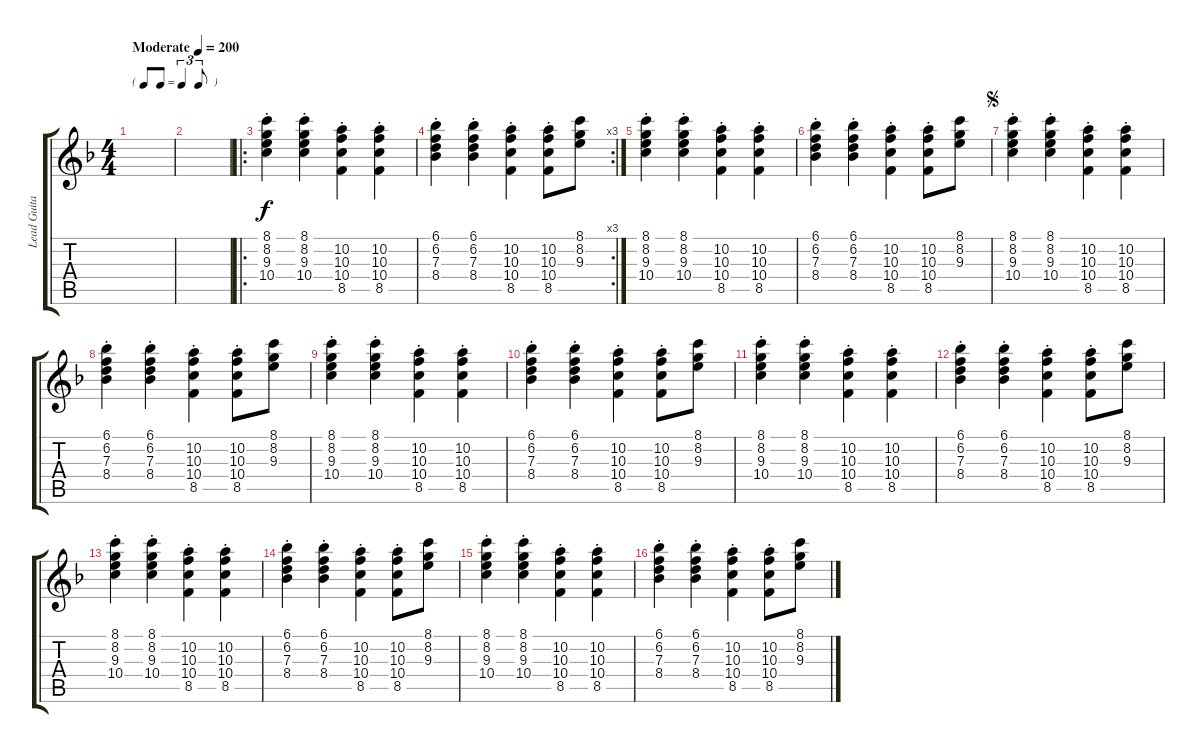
\track ("Lead Guitar" "Lead Guita") {instrument distortionguitar}
\staff {score tabs}
\tuning (E4 B3 G3 D3 A2 E2) {hide}
\ts (4 4)
\tf triplet8th
\tempo (200 "Moderate")
\clef g2
\ks f
|
|
\ro
(8.1{st} 8.2{st} 9.3{st} 10.4{st}).4 (8.1{st} 8.2{st} 9.3{st} 10.4{st}).4 (10.2{st} 10.3{st} 10.4{st} 8.5{st}).4 (10.2{st} 10.3{st} 10.4{st} 8.5{st}).4 |
\rc 3
(6.1{st} 6.2{st} 7.3{st} 8.4{st}).4 (6.1{st} 6.2{st} 7.3{st} 8.4{st}).4 (10.2{st} 10.3{st} 10.4{st} 8.5{st}).4 (10.2{st} 10.3{st} 10.4{st} 8.5{st}).8 (8.1 8.2 9.3).8 |
(8.1{st} 8.2{st} 9.3{st} 10.4{st}).4 (8.1{st} 8.2{st} 9.3{st} 10.4{st}).4 (10.2{st} 10.3{st} 10.4{st} 8.5{st}).4 (10.2{st} 10.3{st} 10.4{st} 8.5{st}).4 |
(6.1{st} 6.2{st} 7.3{st} 8.4{st}).4 (6.1{st} 6.2{st} 7.3{st} 8.4{st}).4 (10.2{st} 10.3{st} 10.4{st} 8.5{st}).4 (10.2{st} 10.3{st} 10.4{st} 8.5{st}).8 (8.1 8.2 9.3).8 |
\jump segno
(8.1{st} 8.2{st} 9.3{st} 10.4{st}).4 (8.1{st} 8.2{st} 9.3{st} 10.4{st}).4 (10.2{st} 10.3{st} 10.4{st} 8.5{st}).4 (10.2{st} 10.3{st} 10.4{st} 8.5{st}).4 |
(6.1{st} 6.2{st} 7.3{st} 8.4{st}).4 (6.1{st} 6.2{st} 7.3{st} 8.4{st}).4 (10.2{st} 10.3{st} 10.4{st} 8.5{st}).4 (10.2{st} 10.3{st} 10.4{st} 8.5{st}).8 (8.1 8.2 9.3).8 |
(8.1{st} 8.2{st} 9.3{st} 10.4{st}).4 (8.1{st} 8.2{st} 9.3{st} 10.4{st}).4 (10.2{st} 10.3{st} 10.4{st} 8.5{st}).4 (10.2{st} 10.3{st} 10.4{st} 8.5{st}).4 |
(6.1{st} 6.2{st} 7.3{st} 8.4{st}).4 (6.1{st} 6.2{st} 7.3{st} 8.4{st}).4 (10.2{st} 10.3{st} 10.4{st} 8.5{st}).4 (10.2{st} 10.3{st} 10.4{st} 8.5{st}).8 (8.1 8.2 9.3).8 |
(8.1{st} 8.2{st} 9.3{st} 10.4{st}).4 (8.1{st} 8.2{st} 9.3{st} 10.4{st}).4 (10.2{st} 10.3{st} 10.4{st} 8.5{st}).4 (10.2{st} 10.3{st} 10.4{st} 8.5{st}).4 |
(6.1{st} 6.2{st} 7.3{st} 8.4{st}).4 (6.1{st} 6.2{st} 7.3{st} 8.4{st}).4 (10.2{st} 10.3{st} 10.4{st} 8.5{st}).4 (10.2{st} 10.3{st} 10.4{st} 8.5{st}).8 (8.1 8.2 9.3).8 |
(8.1{st} 8.2{st} 9.3{st} 10.4{st}).4 (8.1{st} 8.2{st} 9.3{st} 10.4{st}).4 (10.2{st} 10.3{st} 10.4{st} 8.5{st}).4 (10.2{st} 10.3{st} 10.4{st} 8.5{st}).4 |
(6.1{st} 6.2{st} 7.3{st} 8.4{st}).4 (6.1{st} 6.2{st} 7.3{st} 8.4{st}).4 (10.2{st} 10.3{st} 10.4{st} 8.5{st}).4 (10.2{st} 10.3{st} 10.4{st} 8.5{st}).8 (8.1 8.2 9.3).8 |
(8.1{st} 8.2{st} 9.3{st} 10.4{st}).4 (8.1{st} 8.2{st} 9.3{st} 10.4{st}).4 (10.2{st} 10.3{st} 10.4{st} 8.5{st}).4 (10.2{st} 10.3{st} 10.4{st} 8.5{st}).4 |
(6.1{st} 6.2{st} 7.3{st} 8.4{st}).4 (6.1{st} 6.2{st} 7.3{st} 8.4{st}).4 (10.2{st} 10.3{st} 10.4{st} 8.5{st}).4 (10.2{st} 10.3{st} 10.4{st} 8.5{st}).8 (8.1 8.2 9.3).8
